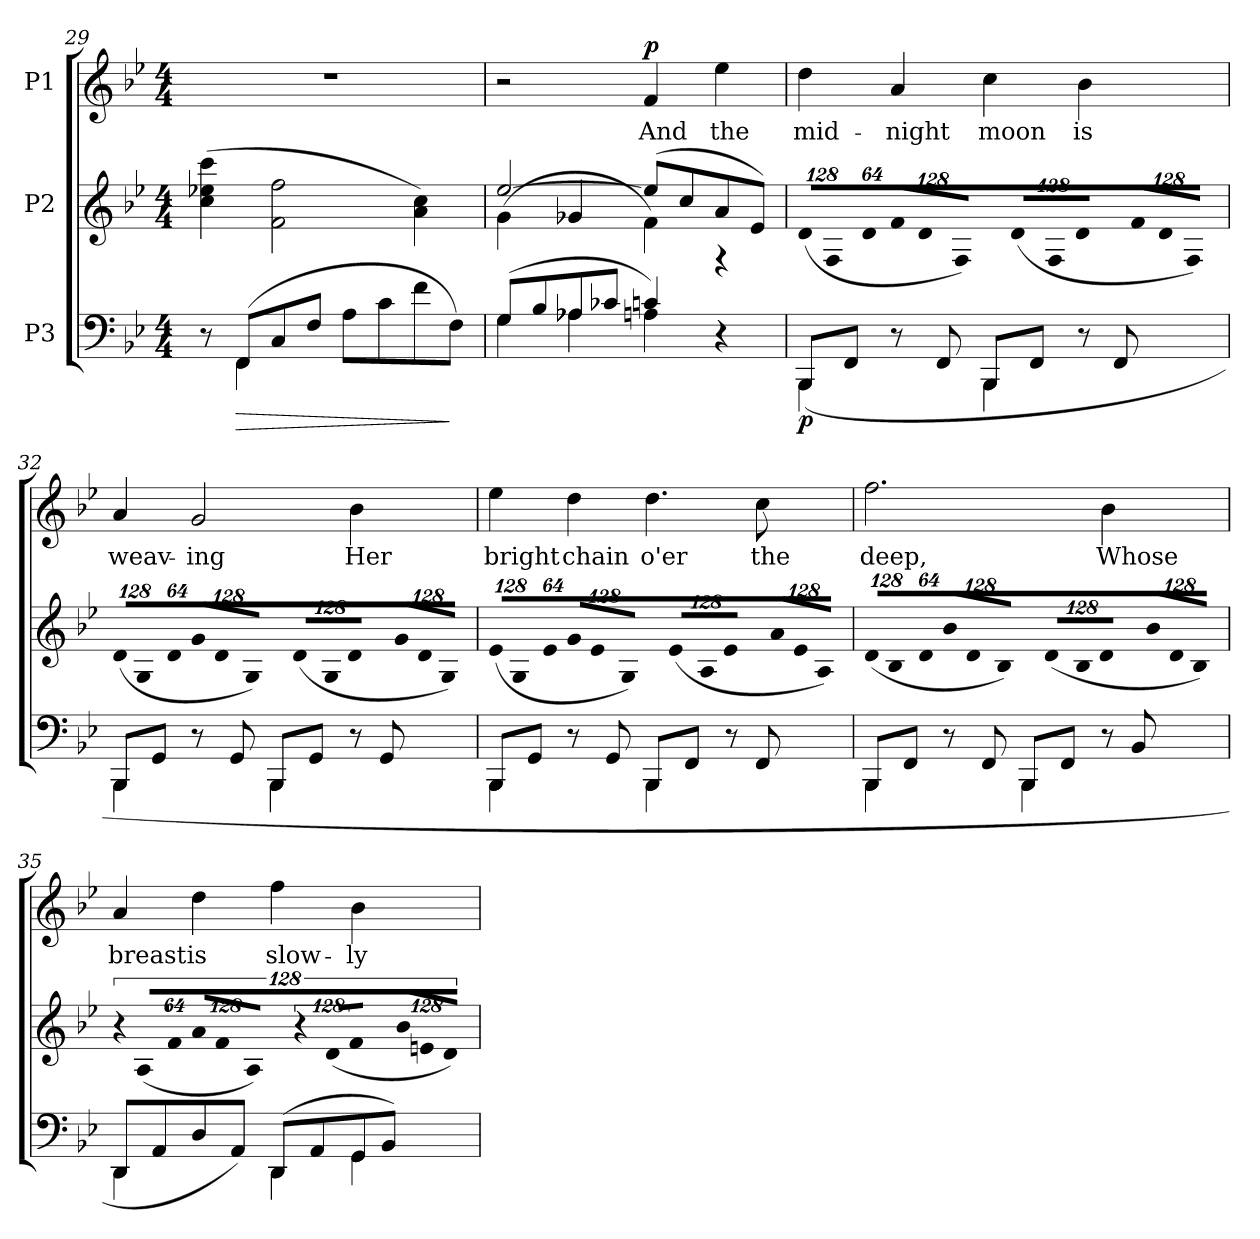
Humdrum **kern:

**kern	**dynam	**kern	**kern	**text	**dynam
*part3	*part3	*part2	*part1	*part1	*part1
*staff3	*staff3	*staff2	*staff1	*staff1	*staff1
*I"P3	*	*I"P2	*I"P1	*	*
!!LO:LB:g=z
*clefF4	*	*clefG2	*clefG2	*	*
*k[b-e-]	*	*k[b-e-]	*k[b-e-]	*	*
*B-:	*	*B-:	*B-:	*	*
*M4/4	*	*M4/4	*M4/4	*	*
=29	=29	=29	=29	=29	=29
*^	*	*	*	*	*
8r	8ryy	.	(4cci\ 4ee-Xi 4ccci	1r	.	.
!	!	!LO:HP:b	!	!	!	!
(8FFi/L	4FFi\	>	.	.	.	.
8Ci/	.	.	2fi\ 2ffi	.	.	.
8Fi/J	8ryy	.	.	.	.	.
8Ai\L	2ryy	.	.	.	.	.
8ci\	.	.	.	.	.	.
8fi\	.	.	4ai\ 4cci)	.	.	.
8Fi\J)	.	]	.	.	.	.
=30	=30	=30	=30	=30	=30	=30
*	*	*	*^	*	*	*
(8Gi/L	4Gi\	.	[2ee-i/	(4gi\	2r	.	.
8B-i/	.	.	.	.	.	.	.
8A-Xi/	4A-i\	.	.	4g-Xi/	.	.	.
8c-Xi/J	.	.	.	.	.	.	.
!	!	!	!	!	!	!LO:LY:b:color=#000000	!
4cni/)	4Ani\	.	(8ee-i/L]	4fi\)	4fi/	And	p
.	.	.	8cci/	.	.	.	.
!	!	!	!	!	!	!LO:LY:b:color=#000000	!
4r	4ryy	.	8ai/	4r	4ee-i\	the	.
.	.	.	8e-i/J)	.	.	.	.
*	*	*	*v	*v	*	*	*
=31	=31	=31	=31	=31	=31	=31
*	*	*	*Xbrackettup	*	*	*
!	!	!	!LO:N:vis=8	!	!	!
!	!	!	!	!	!LO:LY:b:color=#000000	!
8BBB-i/L	(4BBB-i\	p	(1024%85di/L	4ddi\	mid-	.
!	!	!	!LO:N:vis=8	!	!	!
.	.	.	1024%85Fi/	.	.	.
8FFi/J	.	.	.	.	.	.
!	!	!	!LO:N:vis=8	!	!	!
.	.	.	512%43di/J	.	.	.
!	!	!	!LO:N:vis=8	!	!	!
!	!	!	!	!	!LO:LY:b:color=#000000	!
8r	4ryy	.	1024%85fi/L	4ai/	-night	.
!	!	!	!LO:N:vis=8	!	!	!
.	.	.	1024%85di/	.	.	.
8FFi/	.	.	.	.	.	.
!	!	!	!LO:N:vis=8	!	!	!
.	.	.	512%43Fi/J)	.	.	.
!	!	!	!LO:N:vis=8	!	!	!
!	!	!	!	!	!LO:LY:b:color=#000000	!
8BBB-i/L	4BBB-i\	.	(1024%85di/L	4cci\	moon	.
!	!	!	!LO:N:vis=8	!	!	!
.	.	.	1024%85Fi/	.	.	.
8FFi/J	.	.	.	.	.	.
!	!	!	!LO:N:vis=8	!	!	!
.	.	.	512%43di/J	.	.	.
!	!	!	!LO:N:vis=8	!	!	!
!	!	!	!	!	!LO:LY:b:color=#000000	!
8r	4ryy	.	1024%85fi/L	4b-i\	is	.
!	!	!	!LO:N:vis=8	!	!	!
.	.	.	1024%85di/	.	.	.
8FFi/	.	.	.	.	.	.
!	!	!	!LO:N:vis=8	!	!	!
.	.	.	512%43Fi/J)	.	.	.
!!LO:LB:g=z
=32	=32	=32	=32	=32	=32	=32
!	!	!	!LO:N:vis=8	!	!	!
!	!	!	!	!	!LO:LY:b:color=#000000	!
8BBB-i/L	4BBB-i\	.	(1024%85di/L	4ai/	weav-	.
!	!	!	!LO:N:vis=8	!	!	!
.	.	.	1024%85Gi/	.	.	.
8GGi/J	.	.	.	.	.	.
!	!	!	!LO:N:vis=8	!	!	!
.	.	.	512%43di/J	.	.	.
!	!	!	!LO:N:vis=8	!	!	!
!	!	!	!	!	!LO:LY:b:color=#000000	!
8r	4ryy	.	1024%85gi/L	2gi/	-ing	.
!	!	!	!LO:N:vis=8	!	!	!
.	.	.	1024%85di/	.	.	.
8GGi/	.	.	.	.	.	.
!	!	!	!LO:N:vis=8	!	!	!
.	.	.	512%43Gi/J)	.	.	.
!	!	!	!LO:N:vis=8	!	!	!
8BBB-i/L	4BBB-i\	.	(1024%85di/L	.	.	.
!	!	!	!LO:N:vis=8	!	!	!
.	.	.	1024%85Gi/	.	.	.
8GGi/J	.	.	.	.	.	.
!	!	!	!LO:N:vis=8	!	!	!
.	.	.	512%43di/J	.	.	.
!	!	!	!LO:N:vis=8	!	!	!
!	!	!	!	!	!LO:LY:b:color=#000000	!
8r	4ryy	.	1024%85gi/L	4b-i\	Her	.
!	!	!	!LO:N:vis=8	!	!	!
.	.	.	1024%85di/	.	.	.
8GGi/	.	.	.	.	.	.
!	!	!	!LO:N:vis=8	!	!	!
.	.	.	512%43Gi/J)	.	.	.
=33	=33	=33	=33	=33	=33	=33
!	!	!	!LO:N:vis=8	!	!	!
!	!	!	!	!	!LO:LY:b:color=#000000	!
8BBB-i/L	4BBB-i\	.	(1024%85e-i/L	4ee-i\	bright	.
!	!	!	!LO:N:vis=8	!	!	!
.	.	.	1024%85Gi/	.	.	.
8GGi/J	.	.	.	.	.	.
!	!	!	!LO:N:vis=8	!	!	!
.	.	.	512%43e-i/J	.	.	.
!	!	!	!LO:N:vis=8	!	!	!
!	!	!	!	!	!LO:LY:b:color=#000000	!
8r	4ryy	.	1024%85gi/L	4ddi\	chain	.
!	!	!	!LO:N:vis=8	!	!	!
.	.	.	1024%85e-i/	.	.	.
8GGi/	.	.	.	.	.	.
!	!	!	!LO:N:vis=8	!	!	!
.	.	.	512%43Gi/J)	.	.	.
!	!	!	!LO:N:vis=8	!	!	!
!	!	!	!	!	!LO:LY:b:color=#000000	!
8BBB-i/L	4BBB-i\	.	(1024%85e-i/L	4.ddi\	o'er	.
!	!	!	!LO:N:vis=8	!	!	!
.	.	.	1024%85Ai/	.	.	.
8FFi/J	.	.	.	.	.	.
!	!	!	!LO:N:vis=8	!	!	!
.	.	.	512%43e-i/J	.	.	.
!	!	!	!LO:N:vis=8	!	!	!
8r	4ryy	.	1024%85ai/L	.	.	.
!	!	!	!LO:N:vis=8	!	!	!
.	.	.	1024%85e-i/	.	.	.
!	!	!	!	!	!LO:LY:b:color=#000000	!
8FFi/	.	.	.	8cci\	the	.
!	!	!	!LO:N:vis=8	!	!	!
.	.	.	512%43Ai/J)	.	.	.
=34	=34	=34	=34	=34	=34	=34
!	!	!	!LO:N:vis=8	!	!	!
!	!	!	!	!	!LO:LY:b:color=#000000	!
8BBB-i/L	4BBB-i\	.	(1024%85di/L	2.ffi\	deep,	.
!	!	!	!LO:N:vis=8	!	!	!
.	.	.	1024%85B-i/	.	.	.
8FFi/J	.	.	.	.	.	.
!	!	!	!LO:N:vis=8	!	!	!
.	.	.	512%43di/J	.	.	.
!	!	!	!LO:N:vis=8	!	!	!
8r	4ryy	.	1024%85b-i/L	.	.	.
!	!	!	!LO:N:vis=8	!	!	!
.	.	.	1024%85di/	.	.	.
8FFi/	.	.	.	.	.	.
!	!	!	!LO:N:vis=8	!	!	!
.	.	.	512%43B-i/J)	.	.	.
!	!	!	!LO:N:vis=8	!	!	!
8BBB-i/L	4BBB-i\	.	(1024%85di/L	.	.	.
!	!	!	!LO:N:vis=8	!	!	!
.	.	.	1024%85B-i/	.	.	.
8FFi/J	.	.	.	.	.	.
!	!	!	!LO:N:vis=8	!	!	!
.	.	.	512%43di/J	.	.	.
!	!	!	!LO:N:vis=8	!	!	!
!	!	!	!	!	!LO:LY:b:color=#000000	!
8r	4ryy	.	1024%85b-i/L	4b-i\	Whose	.
!	!	!	!LO:N:vis=8	!	!	!
.	.	.	1024%85di/	.	.	.
8BB-i/	.	.	.	.	.	.
!	!	!	!LO:N:vis=8	!	!	!
.	.	.	512%43B-i/J)	.	.	.
!!LO:PB:g=z
=35	=35	=35	=35	=35	=35	=35
*	*	*	*brackettup	*	*	*
!	!	!	!LO:N:vis=8	!	!	!
!	!	!	!	!	!LO:LY:b:color=#000000	!
8DDi/L	4DDi\	.	1024%85r	4ai/	breast	.
!	!	!	!LO:N:vis=8	!	!	!
.	.	.	(1024%85Ai/L	.	.	.
8AAi/	.	.	.	.	.	.
!	!	!	!LO:N:vis=8	!	!	!
.	.	.	512%43fi/J	.	.	.
*	*	*	*Xbrackettup	*	*	*
!	!	!	!LO:N:vis=8	!	!	!
!	!	!	!	!	!LO:LY:b:color=#000000	!
8Di/	4ryy	.	1024%85ai/L	4ddi\	is	.
!	!	!	!LO:N:vis=8	!	!	!
.	.	.	1024%85fi/	.	.	.
8AAi/J)	.	.	.	.	.	.
!	!	!	!LO:N:vis=8	!	!	!
.	.	.	512%43Ai/J)	.	.	.
*	*	*	*brackettup	*	*	*
!	!	!	!LO:N:vis=8	!	!	!
!	!	!	!	!	!LO:LY:b:color=#000000	!
(8DDi/L	4DDi\	.	1024%85r	4ffi\	slow-	.
!	!	!	!LO:N:vis=8	!	!	!
.	.	.	(1024%85di/L	.	.	.
8AAi/	.	.	.	.	.	.
!	!	!	!LO:N:vis=8	!	!	!
.	.	.	512%43fi/J	.	.	.
*	*	*	*Xbrackettup	*	*	*
!	!	!	!LO:N:vis=8	!	!	!
!	!	!	!	!	!LO:LY:b:color=#000000	!
8GGi/	4GGi\	.	1024%85b-i/L	4b-i\	-ly	.
!	!	!	!LO:N:vis=8	!	!	!
.	.	.	1024%85eni/	.	.	.
8BB-i/J)	.	.	.	.	.	.
!	!	!	!LO:N:vis=8	!	!	!
.	.	.	512%43di/J)	.	.	.
*v	*v	*	*	*	*	*
=	=	=	=	=	=
*-	*-	*-	*-	*-	*-
